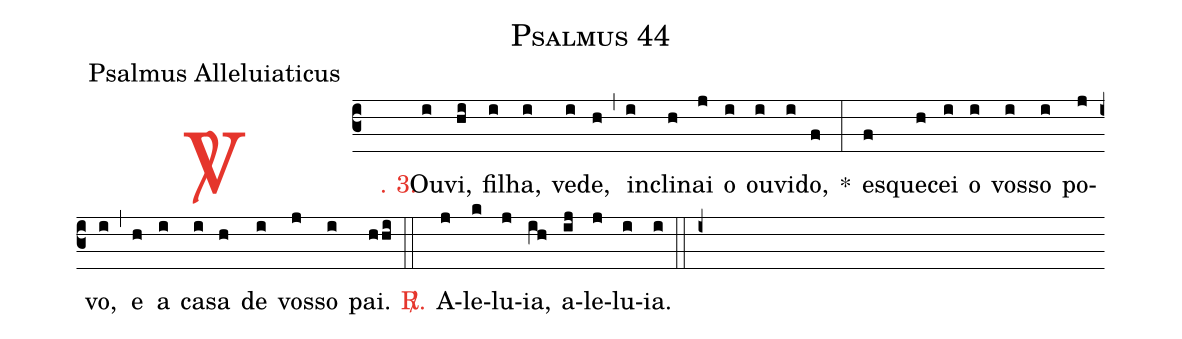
name: Psalmus 44;
office-part: Psalmus Alleluiaticus;
%%
(c3)

<c><sp>V/</sp>. 3.</c>() Ou(i)vi,(hi) fi(i)lha,(i) ve(i)de,(h) (,) in(i)cli(h)nai(j) o(i) ou(i)vi(i)do,(f) *(:) es(f)que(h)cei(i) o(i) vos(i)so(i) po(j)vo,(i) (,) e(h) a(i) ca(i)sa(h) de(i) vos(j)so(i) pai.(hhi)

(::)

<nlba><c><sp>R/</sp>.</c>() A</nlba>(j)le(k)lu(j)ia,(ih) a(ij)le(j)lu(i)ia.(i)

(::)

(i+)
